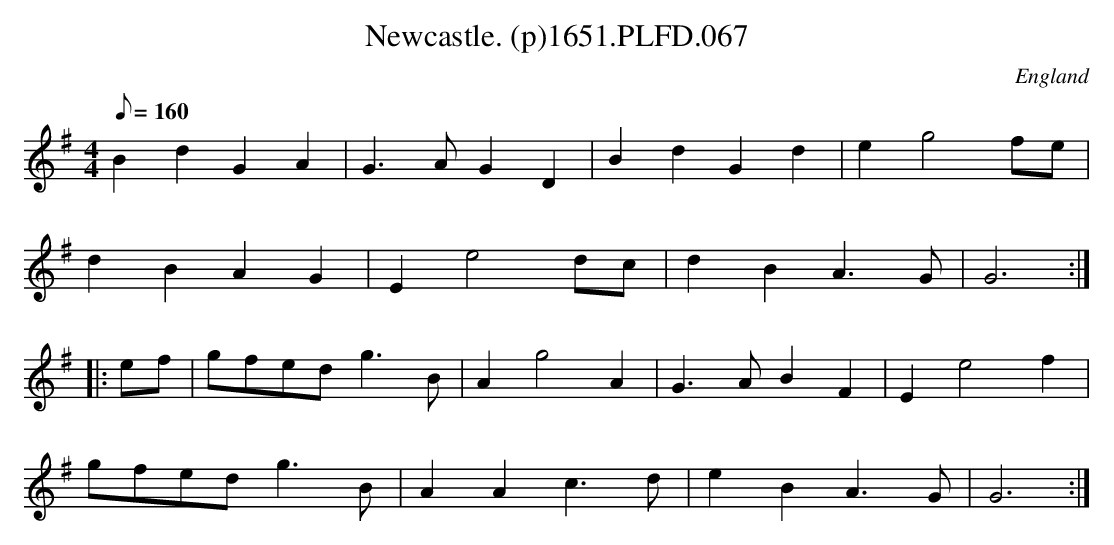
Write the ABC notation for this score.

X:1
T:Newcastle. (p)1651.PLFD.067
M:4/4
L:1/8
Q:160
O:England
K:G
B2 d2 G2 A2|G3 A G2 D2|B2 d2 G2 d2|e2 g4 fe|
d2 B2 A2 G2|E2 e4 dc|d2 B2 A3 G|G6:|
|:ef|gfed g3 B|A2 g4 A2|G3 A B2 F2|E2 e4 f2|
gfed g3 B|A2 A2 c3 d|e2 B2 A3G| G6:|
